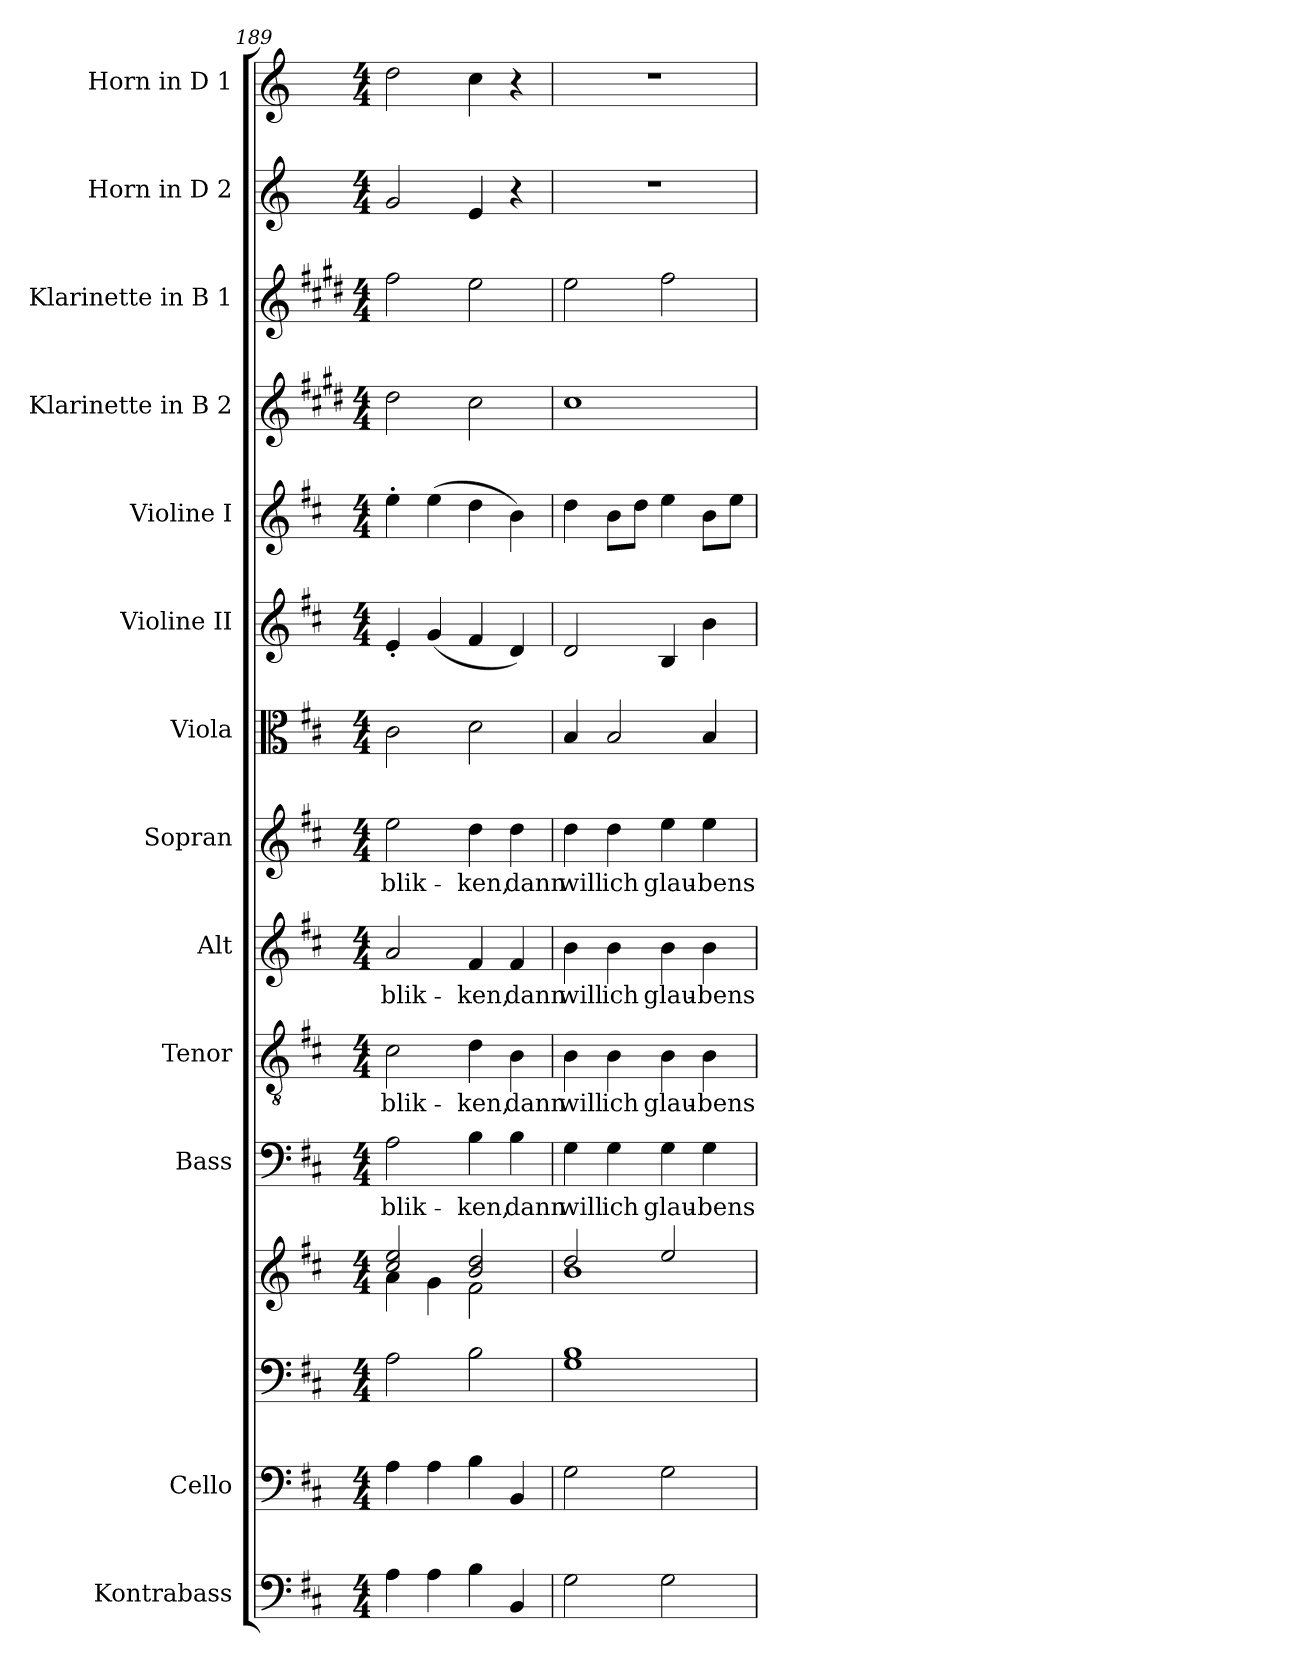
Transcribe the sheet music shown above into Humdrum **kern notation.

**kern	**kern	**kern	**kern	**kern	**text	**kern	**text	**kern	**text	**kern	**text	**kern	**kern	**kern	**kern	**kern	**kern	**kern
*part14	*part13	*part12	*part12	*part11	*part11	*part10	*part10	*part9	*part9	*part8	*part8	*part7	*part6	*part5	*part4	*part3	*part2	*part1
*staff15	*staff14	*staff13	*staff12	*staff11	*staff11	*staff10	*staff10	*staff9	*staff9	*staff8	*staff8	*staff7	*staff6	*staff5	*staff4	*staff3	*staff2	*staff1
*I"Kontrabass	*I"Cello	*	*	*I"Bass	*	*I"Tenor	*	*I"Alt	*	*I"Sopran	*	*I"Viola	*I"Violine II	*I"Violine I	*I"Klarinette in B 2	*I"Klarinette in B 1	*I"Horn in D 2	*I"Horn in D 1
*I'Kb.	*	*	*	*I'B	*	*I'T	*	*I'A	*	*I'S	*	*I'Vla.	*I'Vl. II	*I'Vl. I	*	*	*I'Hrn. 2	*I'Hrn. 1
*clefF4	*clefF4	*clefF4	*clefG2	*clefF4	*	*clefGv2	*	*clefG2	*	*clefG2	*	*clefC3	*clefG2	*clefG2	*clefG2	*clefG2	*clefG2	*clefG2
*ITrd7c12	*	*	*	*	*	*	*	*	*	*	*	*	*	*	*ITrd1c2	*ITrd1c2	*ITrd-1c-2	*ITrd-1c-2
*k[f#c#]	*k[f#c#]	*k[f#c#]	*k[f#c#]	*k[f#c#]	*	*k[f#c#]	*	*k[f#c#]	*	*k[f#c#]	*	*k[f#c#]	*k[f#c#]	*k[f#c#]	*k[f#c#]	*k[f#c#]	*k[f#c#]	*k[f#c#]
*D:	*D:	*D:	*D:	*D:	*	*D:	*	*D:	*	*D:	*	*D:	*D:	*D:	*D:	*D:	*D:	*D:
*M4/4	*M4/4	*M4/4	*M4/4	*M4/4	*	*M4/4	*	*M4/4	*	*M4/4	*	*M4/4	*M4/4	*M4/4	*M4/4	*M4/4	*M4/4	*M4/4
=189	=189	=189	=189	=189	=189	=189	=189	=189	=189	=189	=189	=189	=189	=189	=189	=189	=189	=189
*	*	*	*^	*	*	*	*	*	*	*	*	*	*	*	*	*	*	*
!	!	!	!	!	!	!LO:LY:b	!	!LO:LY:b	!	!LO:LY:b	!	!LO:LY:b	!	!	!	!	!	!	!
4AA\	4A\	2A\	2cc#/ 2ee/	4a\	2A\	blik-	2c#\	blik-	2a/	blik-	2ee\	blik-	2c#\	4e'</	4ee'>\	2cc#\	2ee\	2a/	2ee\
4AA\	4A\	.	.	4g\	.	.	.	.	.	.	.	.	.	(<4g/	(>4ee\	.	.	.	.
!	!	!	!	!	!	!LO:LY:b	!	!LO:LY:b	!	!LO:LY:b	!	!LO:LY:b	!	!	!	!	!	!	!
4BB\	4B\	2B\	2b/ 2dd/	2f#\	4B\	-ken,	4d\	-ken,	4f#/	-ken,	4dd\	-ken,	2d\	4f#/	4dd\	2b\	2dd\	4f#/	4dd\
!	!	!	!	!	!	!LO:LY:b	!	!LO:LY:b	!	!LO:LY:b	!	!LO:LY:b	!	!	!	!	!	!	!
4BBB/	4BB/	.	.	.	4B\	dann	4B\	dann	4f#/	dann	4dd\	dann	.	4d/)	4b\)	.	.	4r	4r
=190	=190	=190	=190	=190	=190	=190	=190	=190	=190	=190	=190	=190	=190	=190	=190	=190	=190	=190	=190
!	!	!	!	!	!	!LO:LY:b	!	!LO:LY:b	!	!LO:LY:b	!	!LO:LY:b	!	!	!	!	!	!	!
2GG\	2G\	1G 1B	2dd/	1b	4G\	will	4B\	will	4b\	will	4dd\	will	4B/	2d/	4dd\	1b	2dd\	1r	1r
!	!	!	!	!	!	!LO:LY:b	!	!LO:LY:b	!	!LO:LY:b	!	!LO:LY:b	!	!	!	!	!	!	!
.	.	.	.	.	4G\	ich	4B\	ich	4b\	ich	4dd\	ich	2B/	.	8b\L	.	.	.	.
.	.	.	.	.	.	.	.	.	.	.	.	.	.	.	8dd\J	.	.	.	.
!	!	!	!	!	!	!LO:LY:b	!	!LO:LY:b	!	!LO:LY:b	!	!LO:LY:b	!	!	!	!	!	!	!
2GG\	2G\	.	2ee/	.	4G\	glau-	4B\	glau-	4b\	glau-	4ee\	glau-	.	4B/	4ee\	.	2ee\	.	.
!	!	!	!	!	!	!LO:LY:b	!	!LO:LY:b	!	!LO:LY:b	!	!LO:LY:b	!	!	!	!	!	!	!
.	.	.	.	.	4G\	-bens-	4B\	-bens-	4b\	-bens-	4ee\	-bens-	4B/	4b\	8b\L	.	.	.	.
.	.	.	.	.	.	.	.	.	.	.	.	.	.	.	8ee\J	.	.	.	.
*	*	*	*v	*v	*	*	*	*	*	*	*	*	*	*	*	*	*	*	*
=	=	=	=	=	=	=	=	=	=	=	=	=	=	=	=	=	=	=
*-	*-	*-	*-	*-	*-	*-	*-	*-	*-	*-	*-	*-	*-	*-	*-	*-	*-	*-
